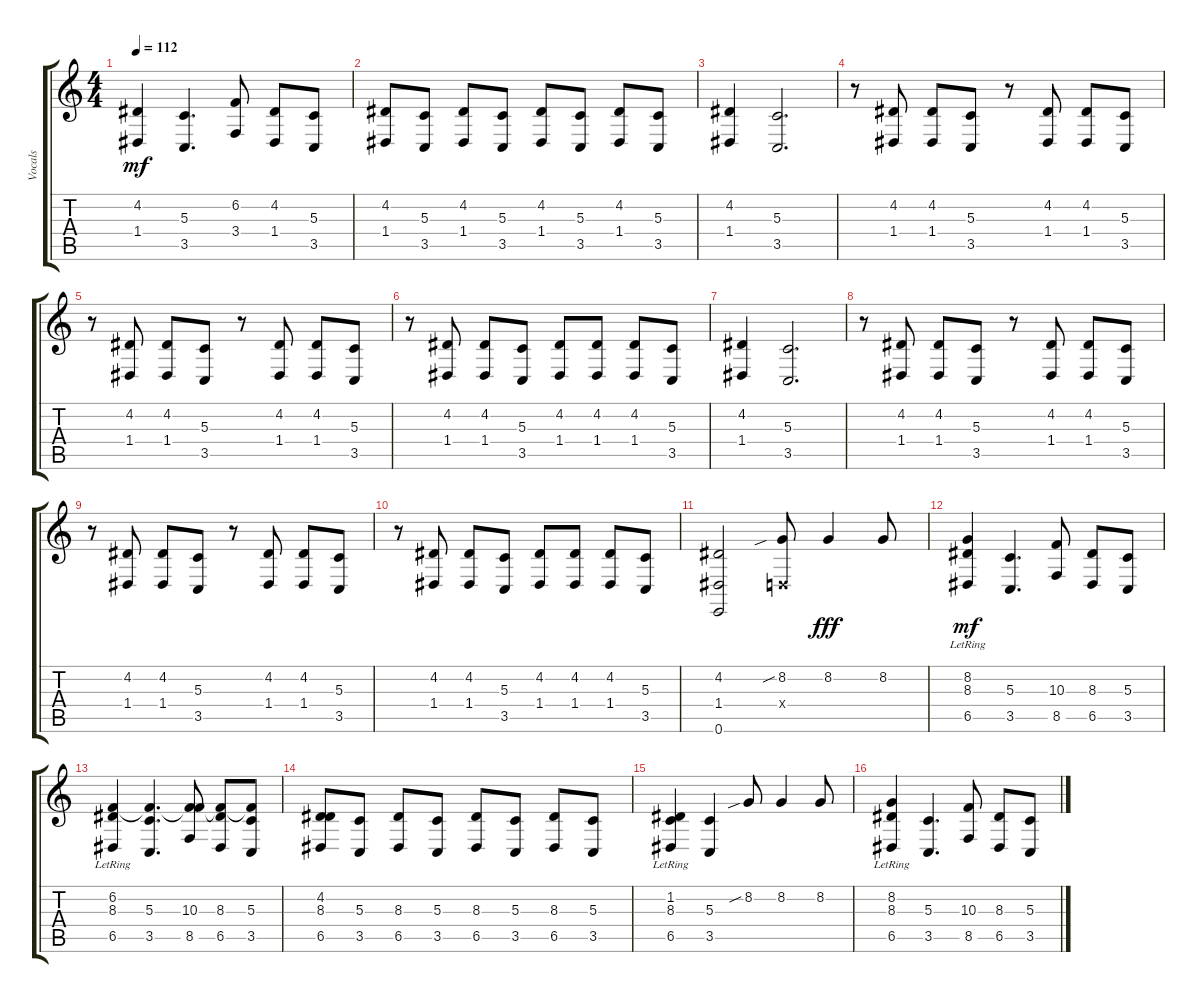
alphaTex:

\track ("Vocals" "Vocals") {instrument altosax}
\staff {score tabs}
\tuning (E4 B3 G3 D3 A2 E2) {hide}
\ts (4 4)
\tempo 112
\clef g2
\ks c
(4.2 1.4).4{dy mf} (5.3 3.5).4{d} (6.2 3.4).8 (4.2 1.4).8 (5.3 3.5).8 |
(4.2 1.4).8 (5.3 3.5).8 (4.2 1.4).8 (5.3 3.5).8 (4.2 1.4).8 (5.3 3.5).8 (4.2 1.4).8 (5.3 3.5).8 |
(4.2 1.4).4 (5.3 3.5).2{d} |
r.8 (4.2 1.4).8 (4.2 1.4).8 (5.3 3.5).8 r.8 (4.2 1.4).8 (4.2 1.4).8 (5.3 3.5).8 |
r.8 (4.2 1.4).8 (4.2 1.4).8 (5.3 3.5).8 r.8 (4.2 1.4).8 (4.2 1.4).8 (5.3 3.5).8 |
r.8 (4.2 1.4).8 (4.2 1.4).8 (5.3 3.5).8 (4.2 1.4).8 (4.2 1.4).8 (4.2 1.4).8 (5.3 3.5).8 |
(4.2 1.4).4 (5.3 3.5).2{d} |
r.8 (4.2 1.4).8 (4.2 1.4).8 (5.3 3.5).8 r.8 (4.2 1.4).8 (4.2 1.4).8 (5.3 3.5).8 |
r.8 (4.2 1.4).8 (4.2 1.4).8 (5.3 3.5).8 r.8 (4.2 1.4).8 (4.2 1.4).8 (5.3 3.5).8 |
r.8 (4.2 1.4).8 (4.2 1.4).8 (5.3 3.5).8 (4.2 1.4).8 (4.2 1.4).8 (4.2 1.4).8 (5.3 3.5).8 |
(4.2 1.4 0.6).2 (8.2{sib} 0.4{x}).8{volume 16 instrument altosax} 8.2.4{dy fff} 8.2.8 |
(8.2{lr} 8.3 6.5).4{dy mf} (5.3 3.5).4{d} (10.3 8.5).8 (8.3 6.5).8 (5.3 3.5).8 |
(6.2{lr} 8.3 6.5).4 (6.2{t} 5.3 3.5).4{d} (6.2{t} 10.3 8.5).8 (6.2{t} 8.3 6.5).8 (6.2{t} 5.3 3.5).8 |
(4.2 8.3 6.5).8 (5.3 3.5).8 (8.3 6.5).8 (5.3 3.5).8 (8.3 6.5).8 (5.3 3.5).8 (8.3 6.5).8 (5.3 3.5).8 |
(1.2{lr} 8.3 6.5).4 (5.3 3.5).4 8.2{sib}.8 8.2.4 8.2.8 |
(8.2{lr} 8.3 6.5).4 (5.3 3.5).4{d} (10.3 8.5).8 (8.3 6.5).8 (5.3 3.5).8
